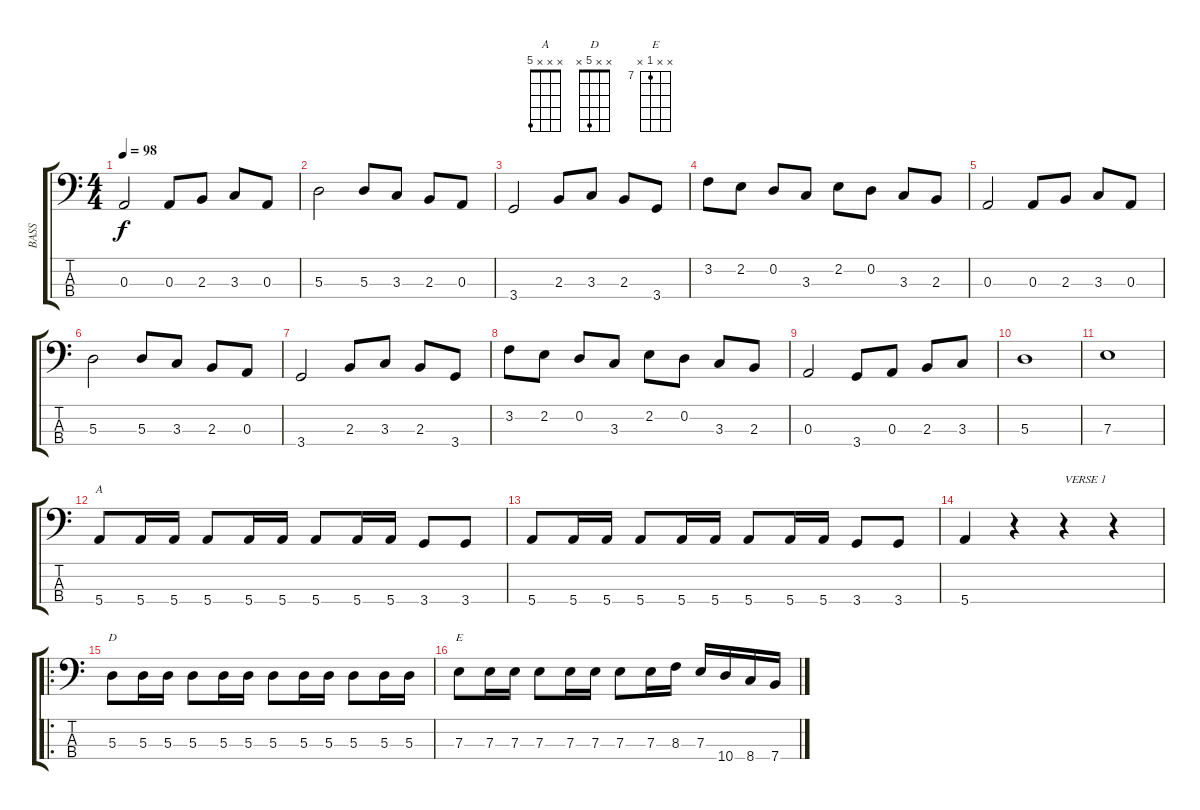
\track ("BASS" "BASS") {instrument electricbassfinger}
\staff {score tabs}
\tuning (G2 D2 A1 E1) {hide}
\chord ("A" x x x 5)
\chord ("D" x x 5 x)
\chord ("E" x x 7 x) {firstfret 7}
\ts (4 4)
\tempo 98
\clef f4
\ks c
0.3.2{dy f instrument electricbassfinger} 0.3.8 2.3.8 3.3.8 0.3.8 |
5.3.2 5.3.8 3.3.8 2.3.8 0.3.8 |
3.4.2 2.3.8 3.3.8 2.3.8 3.4.8 |
3.2.8 2.2.8 0.2.8 3.3.8 2.2.8 0.2.8 3.3.8 2.3.8 |
0.3.2 0.3.8 2.3.8 3.3.8 0.3.8 |
5.3.2 5.3.8 3.3.8 2.3.8 0.3.8 |
3.4.2 2.3.8 3.3.8 2.3.8 3.4.8 |
3.2.8 2.2.8 0.2.8 3.3.8 2.2.8 0.2.8 3.3.8 2.3.8 |
0.3.2 3.4.8 0.3.8 2.3.8 3.3.8 |
5.3.1 |
7.3.1 |
5.4.8{ch "A"} 5.4.16 5.4.16 5.4.8 5.4.16 5.4.16 5.4.8 5.4.16 5.4.16 3.4.8 3.4.8 |
5.4.8 5.4.16 5.4.16 5.4.8 5.4.16 5.4.16 5.4.8 5.4.16 5.4.16 3.4.8 3.4.8 |
5.4.4 r.4 r.4{txt "VERSE 1"} r.4 |
\ro
5.3.8{ch "D"} 5.3.16 5.3.16 5.3.8 5.3.16 5.3.16 5.3.8 5.3.16 5.3.16 5.3.8 5.3.16 5.3.16 |
7.3.8{ch "E"} 7.3.16 7.3.16 7.3.8 7.3.16 7.3.16 7.3.8 7.3.16 8.3.16 7.3.16 10.4.16 8.4.16 7.4.16
